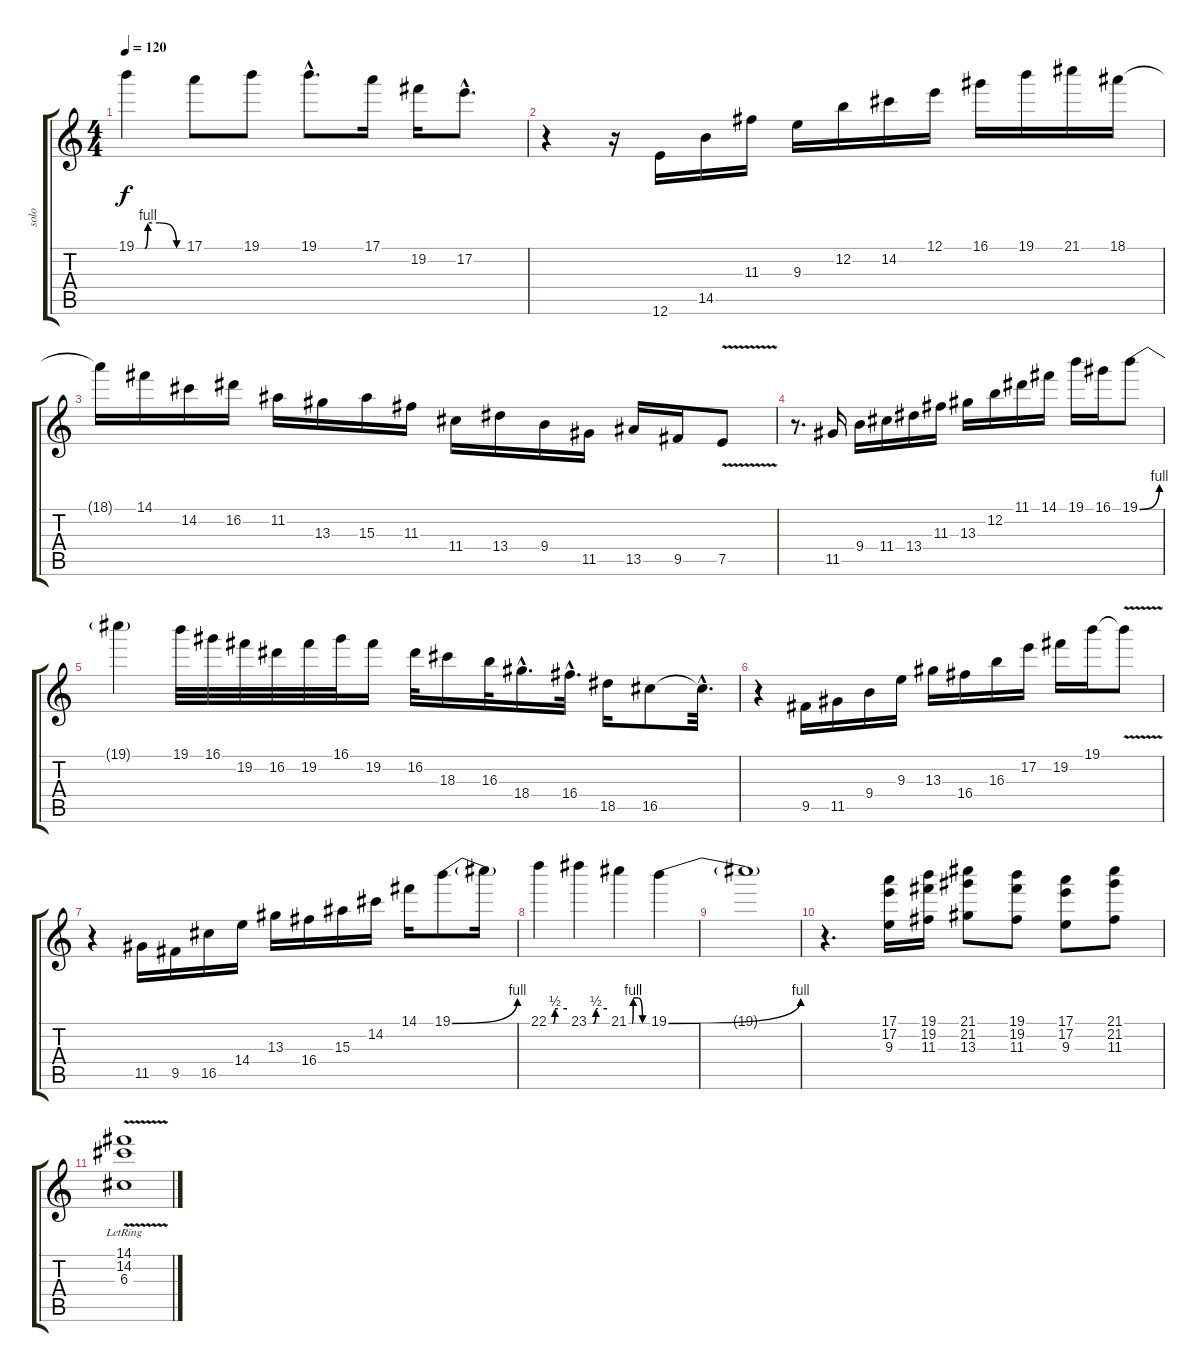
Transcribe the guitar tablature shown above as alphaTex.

\track ("solo" "solo") {instrument distortionguitar}
\staff {score tabs}
\tuning (E4 B3 G3 D3 A2 E2) {hide}
\ts (4 4)
\tempo 120
\clef g2
\ks c
19.1{be (custom 0 0 11 0 15 4 30 4 52 0 60 0)}.4{dy f} 17.1.8 19.1.8 19.1{hac}.8{d} 17.1.16 19.2.16 17.2{hac}.8{d} |
r.4 r.16 12.6.16 14.5.16 11.3.16 9.3.16 12.2.16 14.2.16 12.1.16 16.1.16 19.1.16 21.1.16 18.1.16 |
18.1{t}.16 14.1.16 14.2.16 16.2.16 11.2.16 13.3.16 15.3.16 11.3.16 11.4.16 13.4.16 9.4.16 11.5.16 13.5.16 9.5.16 7.5{v}.8 |
r.8{d} 11.5.16 9.4.16 11.4.16 13.4.16 11.3.16 13.3.16 12.2.16 11.1.16 14.1.16 19.1.16 16.1.16 19.1{be (bend 0 0 60 4)}.8 |
19.1{t}.4 19.1.32 16.1.32 19.2.32 16.2.32 19.2.32 16.1.32 19.2.16 16.2.32 18.3.16 16.3.32 18.4{hac}.16{d} 16.4{hac}.32{d} 18.5.16 16.5.8 16.5{hac t}.32{d} |
r.4 9.5.16 11.5.16 9.4.16 9.3.16 13.3.16 16.4.16 16.3.16 17.2.16 19.2.16 19.1.16 19.1{v t}.8 |
r.4 11.5.16 9.5.16 16.5.16 14.4.16 13.3.16 16.4.16 15.3.16 14.2.16 14.1.16 19.1{be (bend 0 0 60 4)}.8 19.1{t}.16 |
22.1{be (custom 0 0 7 0 10 0 15 0 21 2 30 2 60 2)}.4 23.1{be (custom 0 0 15 0 24 2 30 2 60 2)}.4 21.1{be (custom 0 0 11 0 15 4 30 4 45 0 60 0)}.4 19.1{be (bend 0 0 60 4)}.4 |
19.1{t}.1 |
r.4{d} (17.1 17.2 9.3).16 (19.1 19.2 11.3).16 (21.1 21.2 13.3).8 (19.1 19.2 11.3).8 (17.1 17.2 9.3).8 (21.1 21.2 11.3).8 |
(14.1{v} 14.2{v lr} 6.3{v}).1
